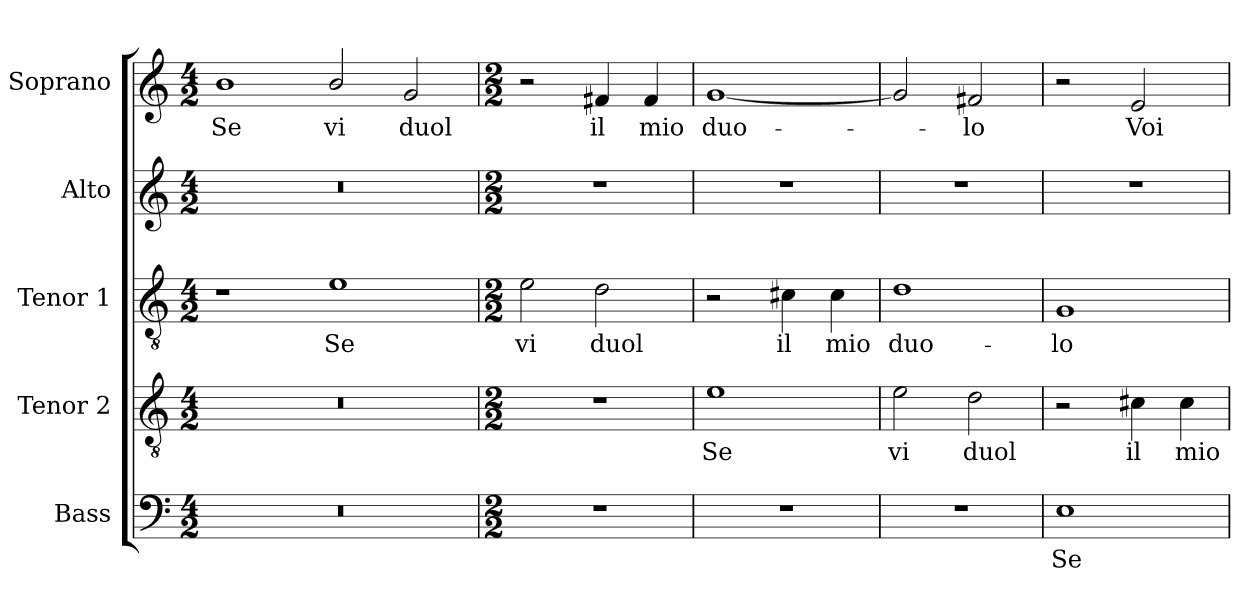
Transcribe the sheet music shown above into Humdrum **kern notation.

**kern	**text	**kern	**text	**kern	**text	**kern	**kern	**text
*part5	*part5	*part4	*part4	*part3	*part3	*part2	*part1	*part1
*staff5	*staff5	*staff4	*staff4	*staff3	*staff3	*staff2	*staff1	*staff1
*I"Bass	*	*I"Tenor 2	*	*I"Tenor 1	*	*I"Alto	*I"Soprano	*
*I'B	*	*I'T2	*	*I'T1	*	*I'A	*I'S	*
!!LO:PB:g=z
*clefF4	*	*clefGv2	*	*clefGv2	*	*clefG2	*clefG2	*
*	*	*ITrd7c12	*	*ITrd7c12	*	*	*	*
*k[]	*	*k[]	*	*k[]	*	*k[]	*k[]	*
*C:	*	*C:	*	*C:	*	*C:	*C:	*
*M4/2	*	*M4/2	*	*M4/2	*	*M4/2	*M4/2	*
=1	=1	=1	=1	=1	=1	=1	=1	=1
!LO:N:vis=1	!	!LO:N:vis=1	!	!	!	!LO:N:vis=1	!	!
!	!	!	!	!	!	!	!	!LO:LY:b:color=#000000
0r	.	0r	.	1r	.	0r	1bi	Se
!	!	!	!	!	!LO:LY:b:color=#000000	!	!	!
!	!	!	!	!	!	!	!	!LO:LY:b:color=#000000
.	.	.	.	1Ei	Se	.	2bi/	vi
!	!	!	!	!	!	!	!	!LO:LY:b:color=#000000
.	.	.	.	.	.	.	2gi/	duol
=2	=2	=2	=2	=2	=2	=2	=2	=2
*M2/2	*	*M2/2	*	*M2/2	*	*M2/2	*M2/2	*
!	!	!	!	!	!LO:LY:b:color=#000000	!	!	!
1r	.	1r	.	2Ei\	vi	1r	2r	.
!	!	!	!	!	!LO:LY:b:color=#000000	!	!	!
!	!	!	!	!	!	!	!	!LO:LY:b:color=#000000
.	.	.	.	2Di\	duol	.	4f#Xi/	il
!	!	!	!	!	!	!	!	!LO:LY:b:color=#000000
.	.	.	.	.	.	.	4f#i/	mio
=3	=3	=3	=3	=3	=3	=3	=3	=3
!	!	!	!LO:LY:b:color=#000000	!	!	!	!	!
!	!	!	!	!	!	!	!	!LO:LY:b:color=#000000
1r	.	1Ei	Se	2r	.	1r	[1gi	duo-
!	!	!	!	!	!LO:LY:b:color=#000000	!	!	!
.	.	.	.	4C#Xi\	il	.	.	.
!	!	!	!	!	!LO:LY:b:color=#000000	!	!	!
.	.	.	.	4C#i\	mio	.	.	.
=4	=4	=4	=4	=4	=4	=4	=4	=4
!	!	!	!LO:LY:b:color=#000000	!	!	!	!	!
!	!	!	!	!	!LO:LY:b:color=#000000	!	!	!
1r	.	2Ei\	vi	1Di	duo-	1r	2gi/]	.
!	!	!	!LO:LY:b:color=#000000	!	!	!	!	!
!	!	!	!	!	!	!	!	!LO:LY:b:color=#000000
.	.	2Di\	duol	.	.	.	2f#Xi/	-lo
=5	=5	=5	=5	=5	=5	=5	=5	=5
!	!LO:LY:b:color=#000000	!	!	!	!	!	!	!
!	!	!	!	!	!LO:LY:b:color=#000000	!	!	!
1Ei	Se	2r	.	1GGi	-lo	1r	2r	.
!	!	!	!LO:LY:b:color=#000000	!	!	!	!	!
!	!	!	!	!	!	!	!	!LO:LY:b:color=#000000
.	.	4C#Xi\	il	.	.	.	2ei/	Voi
!	!	!	!LO:LY:b:color=#000000	!	!	!	!	!
.	.	4C#i\	mio	.	.	.	.	.
=	=	=	=	=	=	=	=	=
*-	*-	*-	*-	*-	*-	*-	*-	*-
